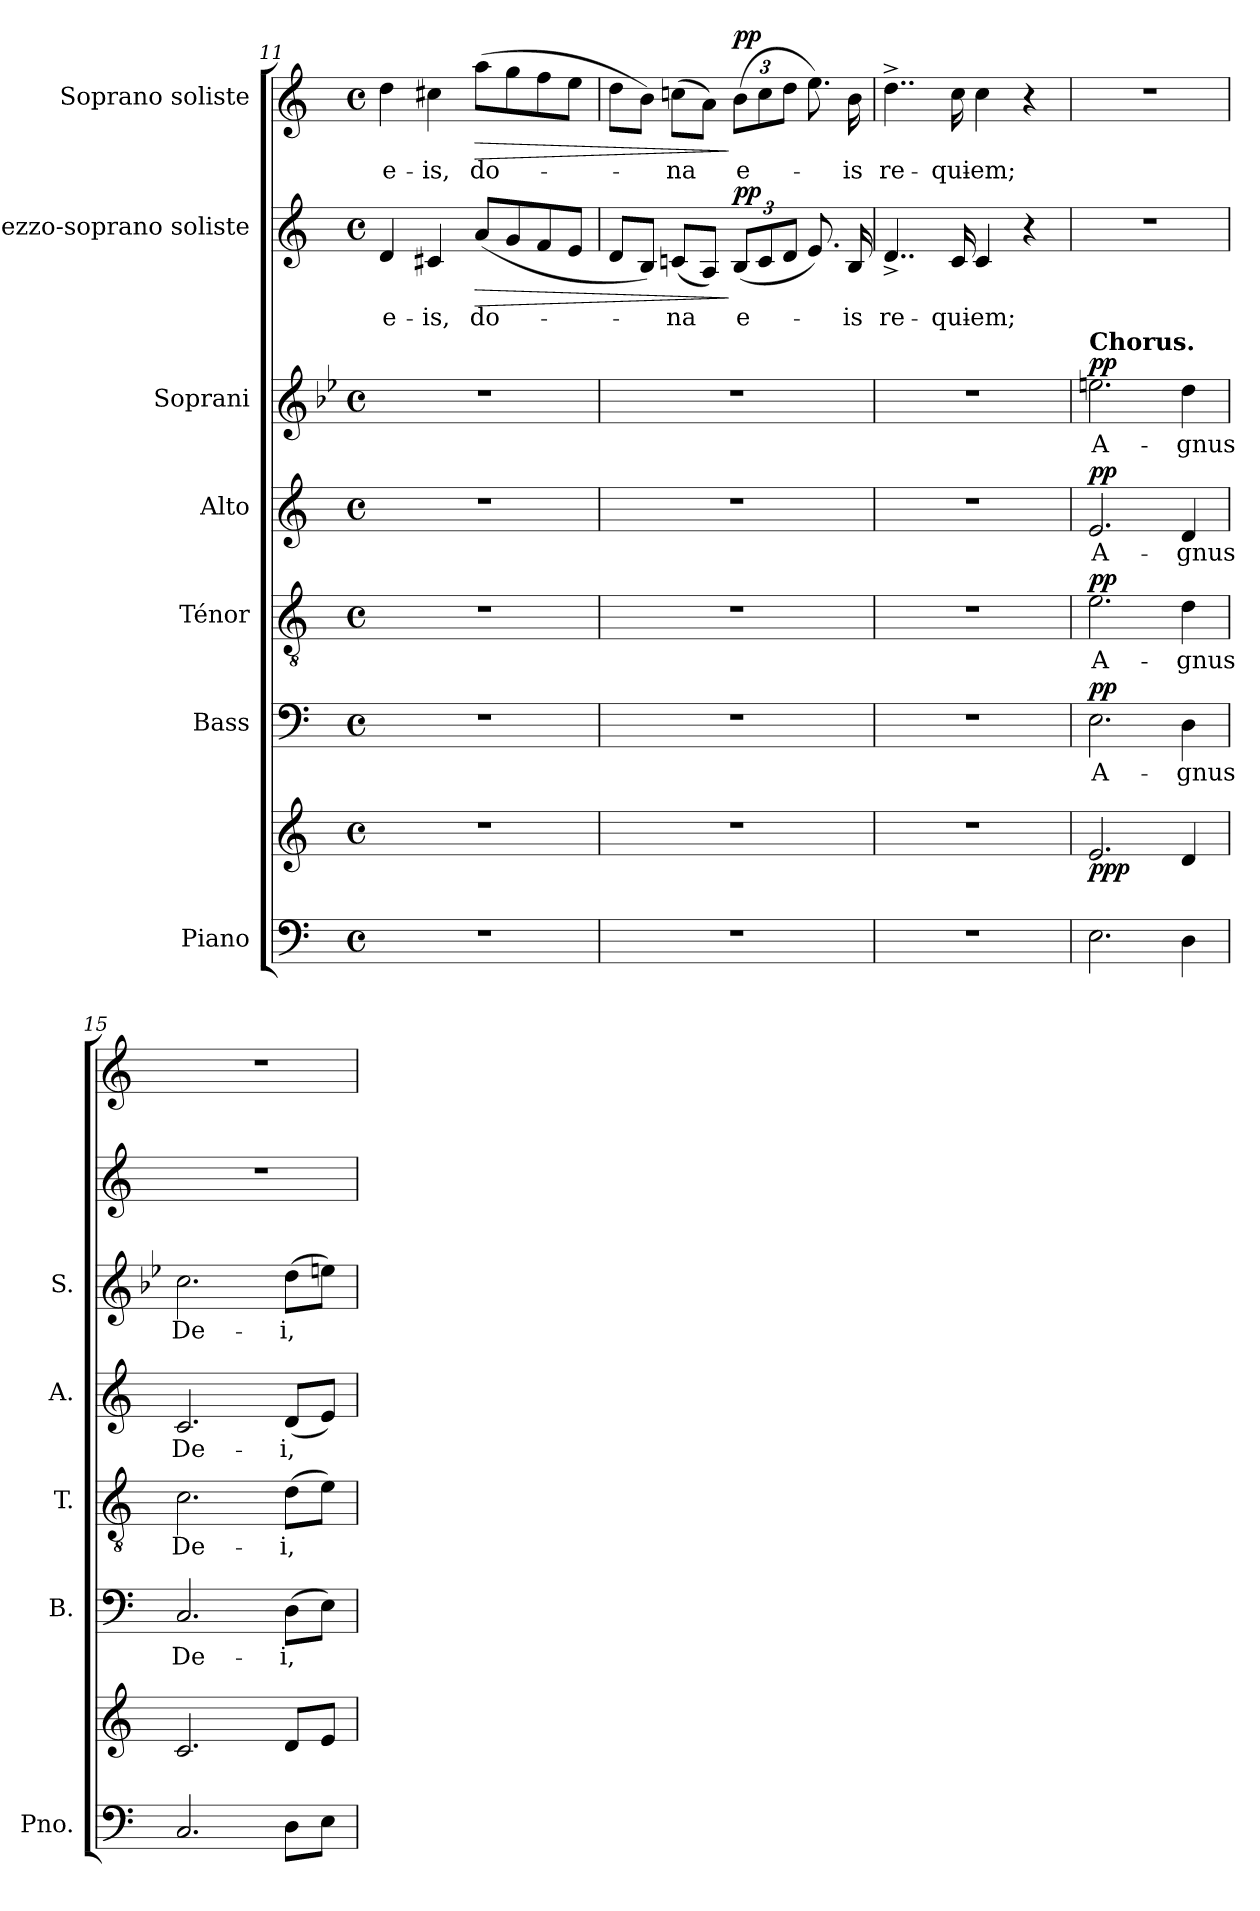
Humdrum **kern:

**kern	**kern	**dynam	**kern	**text	**dynam	**kern	**text	**dynam	**kern	**text	**dynam	**kern	**text	**dynam	**kern	**text	**dynam	**kern	**text	**dynam
*part7	*part7	*part7	*part6	*part6	*part6	*part5	*part5	*part5	*part4	*part4	*part4	*part3	*part3	*part3	*part2	*part2	*part2	*part1	*part1	*part1
*staff8	*staff7	*staff7/8	*staff6	*staff6	*staff6	*staff5	*staff5	*staff5	*staff4	*staff4	*staff4	*staff3	*staff3	*staff3	*staff2	*staff2	*staff2	*staff1	*staff1	*staff1
*I"Piano	*	*	*I"Bass	*	*	*I"Ténor	*	*	*I"Alto	*	*	*I"Soprani	*	*	*I"Mezzo-soprano soliste	*	*	*I"Soprano soliste	*	*
*I'Pno.	*	*	*I'B.	*	*	*I'T.	*	*	*I'A.	*	*	*I'S.	*	*	*	*	*	*	*	*
*clefF4	*clefG2	*	*clefF4	*	*	*clefGv2	*	*	*clefG2	*	*	*clefG2	*	*	*clefG2	*	*	*clefG2	*	*
*	*	*	*	*	*	*	*	*	*	*	*	*ITrd8c14	*	*	*	*	*	*	*	*
*k[]	*k[]	*	*k[]	*	*	*k[]	*	*	*k[]	*	*	*k[b-e-]	*	*	*k[]	*	*	*k[]	*	*
*M4/4	*M4/4	*	*M4/4	*	*	*M4/4	*	*	*M4/4	*	*	*M4/4	*	*	*M4/4	*	*	*M4/4	*	*
*met(c)	*met(c)	*	*met(c)	*	*	*met(c)	*	*	*met(c)	*	*	*met(c)	*	*	*met(c)	*	*	*met(c)	*	*
=11	=11	=11	=11	=11	=11	=11	=11	=11	=11	=11	=11	=11	=11	=11	=11	=11	=11	=11	=11	=11
1r	1r	.	1r	.	.	1r	.	.	1r	.	.	1r	.	.	4d/	e-	.	4dd\	e-	.
.	.	.	.	.	.	.	.	.	.	.	.	.	.	.	4c#X/	-is,	.	4cc#X\	-is,	.
!	!	!	!	!	!	!	!	!	!	!	!	!	!	!	!	!	!LO:HP:b	!	!	!LO:HP:b
.	.	.	.	.	.	.	.	.	.	.	.	.	.	.	(8a/L	do-	>	(8aa\L	do-	>
.	.	.	.	.	.	.	.	.	.	.	.	.	.	.	8g/	.	.	8gg\	.	.
.	.	.	.	.	.	.	.	.	.	.	.	.	.	.	8f/	.	.	8ff\	.	.
.	.	.	.	.	.	.	.	.	.	.	.	.	.	.	8e/J	.	.	8ee\J	.	.
=12	=12	=12	=12	=12	=12	=12	=12	=12	=12	=12	=12	=12	=12	=12	=12	=12	=12	=12	=12	=12
1r	1r	.	1r	.	.	1r	.	.	1r	.	.	1r	.	.	8d/L	.	.	8dd\L	.	.
.	.	.	.	.	.	.	.	.	.	.	.	.	.	.	8B/J)	.	.	8b\J)	.	.
.	.	.	.	.	.	.	.	.	.	.	.	.	.	.	(8cn/L	-na	.	(8ccn\L	-na	.
.	.	.	.	.	.	.	.	.	.	.	.	.	.	.	8A/J)	.	.	8a\J)	.	.
*	*	*	*	*	*	*	*	*	*	*	*	*	*	*	*Xbrackettup	*	*	*Xbrackettup	*	*
!	!	!	!	!	!	!	!	!	!	!	!	!	!	!	!	!	!LO:DY:n=1:a	!	!	!LO:DY:n=1:a
.	.	.	.	.	.	.	.	.	.	.	.	.	.	.	(12B/L	e-	] pp	(12b\L	e-	] pp
.	.	.	.	.	.	.	.	.	.	.	.	.	.	.	12c/	.	.	12cc\	.	.
.	.	.	.	.	.	.	.	.	.	.	.	.	.	.	12d/J	.	.	12dd\J	.	.
.	.	.	.	.	.	.	.	.	.	.	.	.	.	.	8.e/)	.	.	8.ee\)	.	.
.	.	.	.	.	.	.	.	.	.	.	.	.	.	.	16B/	-is	.	16b\	-is	.
=13	=13	=13	=13	=13	=13	=13	=13	=13	=13	=13	=13	=13	=13	=13	=13	=13	=13	=13	=13	=13
1r	1r	.	1r	.	.	1r	.	.	1r	.	.	1r	.	.	4..d^/	re-	.	4..dd^\	re-	.
.	.	.	.	.	.	.	.	.	.	.	.	.	.	.	16c/	-qui-	.	16cc\	-qui-	.
.	.	.	.	.	.	.	.	.	.	.	.	.	.	.	4c/	-em;	.	4cc\	-em;	.
.	.	.	.	.	.	.	.	.	.	.	.	.	.	.	4r	.	.	4r	.	.
!!LO:PB:g=z
=14	=14	=14	=14	=14	=14	=14	=14	=14	=14	=14	=14	=14	=14	=14	=14	=14	=14	=14	=14	=14
!	!	!	!	!	!	!	!	!	!	!	!	!LO:TX:a:B:t=Chorus.	!	!	!	!	!	!	!	!
!	!	!LO:DY:b	!	!	!LO:DY:a	!	!	!LO:DY:a	!	!	!LO:DY:a	!	!	!LO:DY:a	!	!	!	!	!	!
2.E\	2.e/	ppp	2.E\	A-	pp	2.e\	A-	pp	2.e/	A-	pp	2.eni\	A-	pp	1r	.	.	1r	.	.
4D\	4d/	.	4D\	-gnus	.	4d\	-gnus	.	4d/	-gnus	.	4di\	-gnus	.	.	.	.	.	.	.
=15	=15	=15	=15	=15	=15	=15	=15	=15	=15	=15	=15	=15	=15	=15	=15	=15	=15	=15	=15	=15
2.C/	2.c/	.	2.C/	De-	.	2.c\	De-	.	2.c/	De-	.	2.ci\	De-	.	1r	.	.	1r	.	.
8D\L	8d/L	.	(8D\L	-i,	.	(8d\L	-i,	.	(8d/L	-i,	.	(8di\L	-i,	.	.	.	.	.	.	.
8E\J	8e/J	.	8E\J)	.	.	8e\J)	.	.	8e/J)	.	.	8eni\J)	.	.	.	.	.	.	.	.
=	=	=	=	=	=	=	=	=	=	=	=	=	=	=	=	=	=	=	=	=
*-	*-	*-	*-	*-	*-	*-	*-	*-	*-	*-	*-	*-	*-	*-	*-	*-	*-	*-	*-	*-
